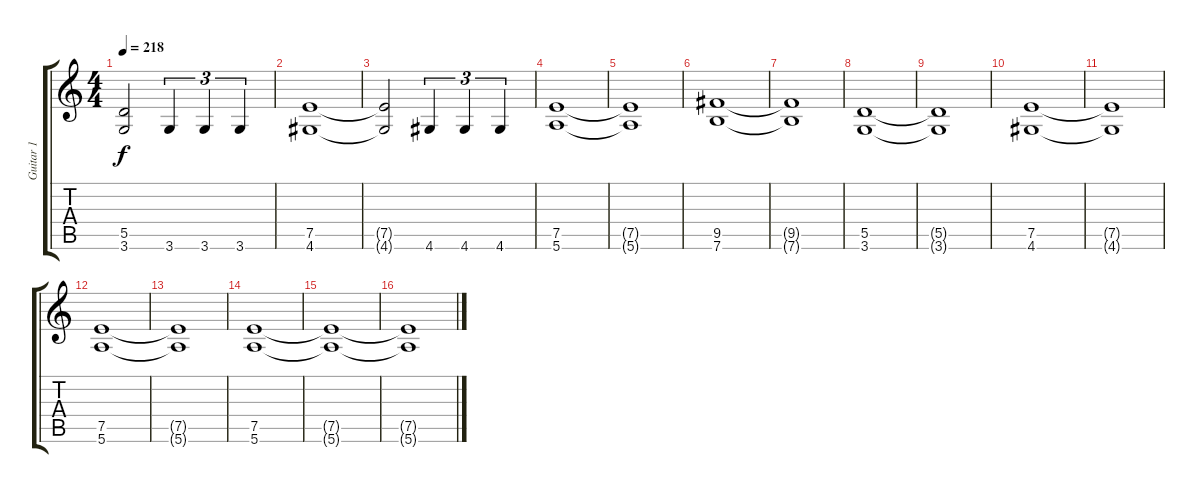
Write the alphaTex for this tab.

\track ("Guitar 1" "Guitar 1") {instrument distortionguitar}
\staff {score tabs}
\tuning (E4 B3 G3 D3 A2 E2) {hide}
\ts (4 4)
\tempo 218
\clef g2
\ks c
(5.5{t} 3.6{t}).2{dy f} 3.6.4{tu (3 2)} 3.6.4{tu (3 2)} 3.6.4{tu (3 2)} |
(7.5 4.6).1 |
(7.5{t} 4.6{t}).2 4.6.4{tu (3 2)} 4.6.4{tu (3 2)} 4.6.4{tu (3 2)} |
(7.5 5.6).1 |
(7.5{t} 5.6{t}).1 |
(9.5 7.6).1 |
(9.5{t} 7.6{t}).1 |
(5.5 3.6).1 |
(5.5{t} 3.6{t}).1 |
(7.5 4.6).1 |
(7.5{t} 4.6{t}).1 |
(7.5 5.6).1 |
(7.5{t} 5.6{t}).1 |
(7.5 5.6).1 |
(7.5{t} 5.6{t}).1{volume 0} |
(7.5{t} 5.6{t}).1
